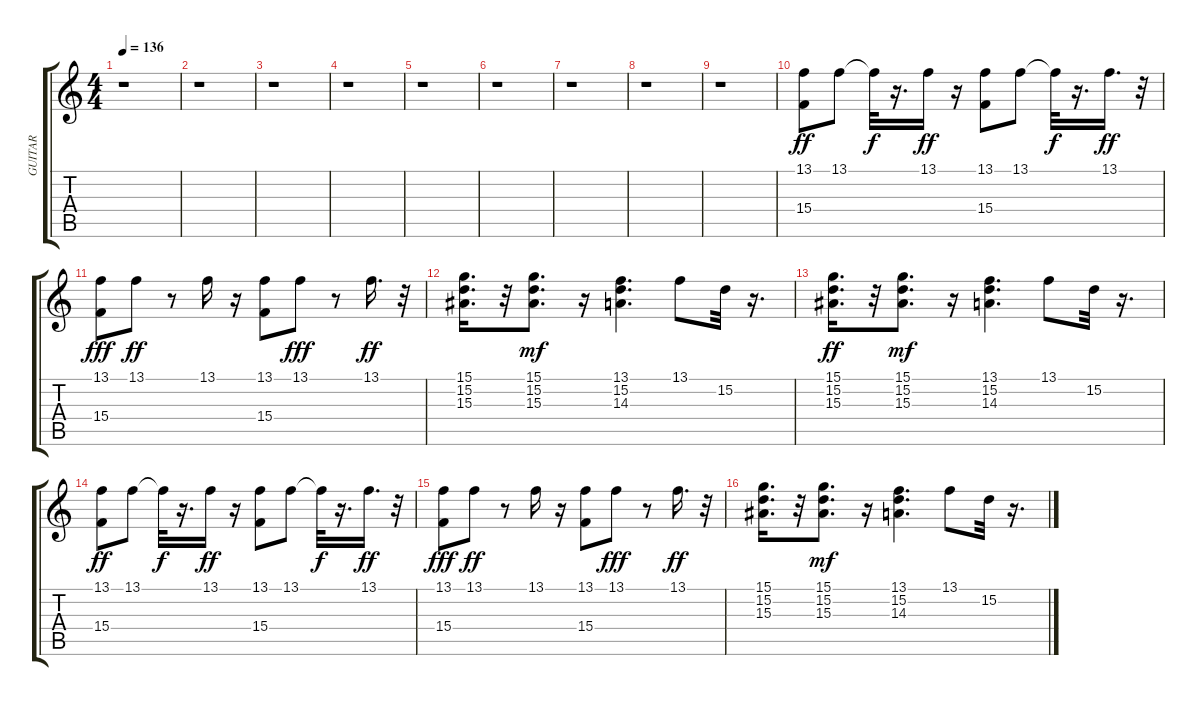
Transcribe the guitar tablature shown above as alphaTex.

\track ("GUITAR" "GUITAR") {instrument pad4choir}
\staff {score tabs}
\tuning (E4 B3 G3 D3 A2 E2) {hide}
\ts (4 4)
\tempo 136
\clef g2
\ks c
r.1{dy ff} |
r.1 |
r.1 |
r.1 |
r.1 |
r.1 |
r.1 |
r.1 |
r.1 |
(13.1 15.4).8 13.1.8 13.1{t}.32{dy f} r.16{d} 13.1.16{dy ff} r.16 (13.1 15.4).8 13.1.8 13.1{t}.32{dy f} r.16{d} 13.1.16{d dy ff} r.32 |
(13.1 15.4).8{dy fff} 13.1.8{dy ff} r.8 13.1.16 r.16 (13.1 15.4).8 13.1.8{dy fff} r.8 13.1.16{d dy ff} r.32 |
(15.1 15.2 15.3).16{d} r.32 (15.1 15.2 15.3).8{d dy mf} r.16 (13.1 15.2 14.3).4{d} 13.1.8 15.2.32 r.16{d} |
(15.1 15.2 15.3).16{d dy ff} r.32 (15.1 15.2 15.3).8{d dy mf} r.16 (13.1 15.2 14.3).4{d} 13.1.8 15.2.32 r.16{d} |
(13.1 15.4).8{dy ff} 13.1.8 13.1{t}.32{dy f} r.16{d} 13.1.16{dy ff} r.16 (13.1 15.4).8 13.1.8 13.1{t}.32{dy f} r.16{d} 13.1.16{d dy ff} r.32 |
(13.1 15.4).8{dy fff} 13.1.8{dy ff} r.8 13.1.16 r.16 (13.1 15.4).8 13.1.8{dy fff} r.8 13.1.16{d dy ff} r.32 |
(15.1 15.2 15.3).16{d} r.32 (15.1 15.2 15.3).8{d dy mf} r.16 (13.1 15.2 14.3).4{d} 13.1.8 15.2.32 r.16{d}
